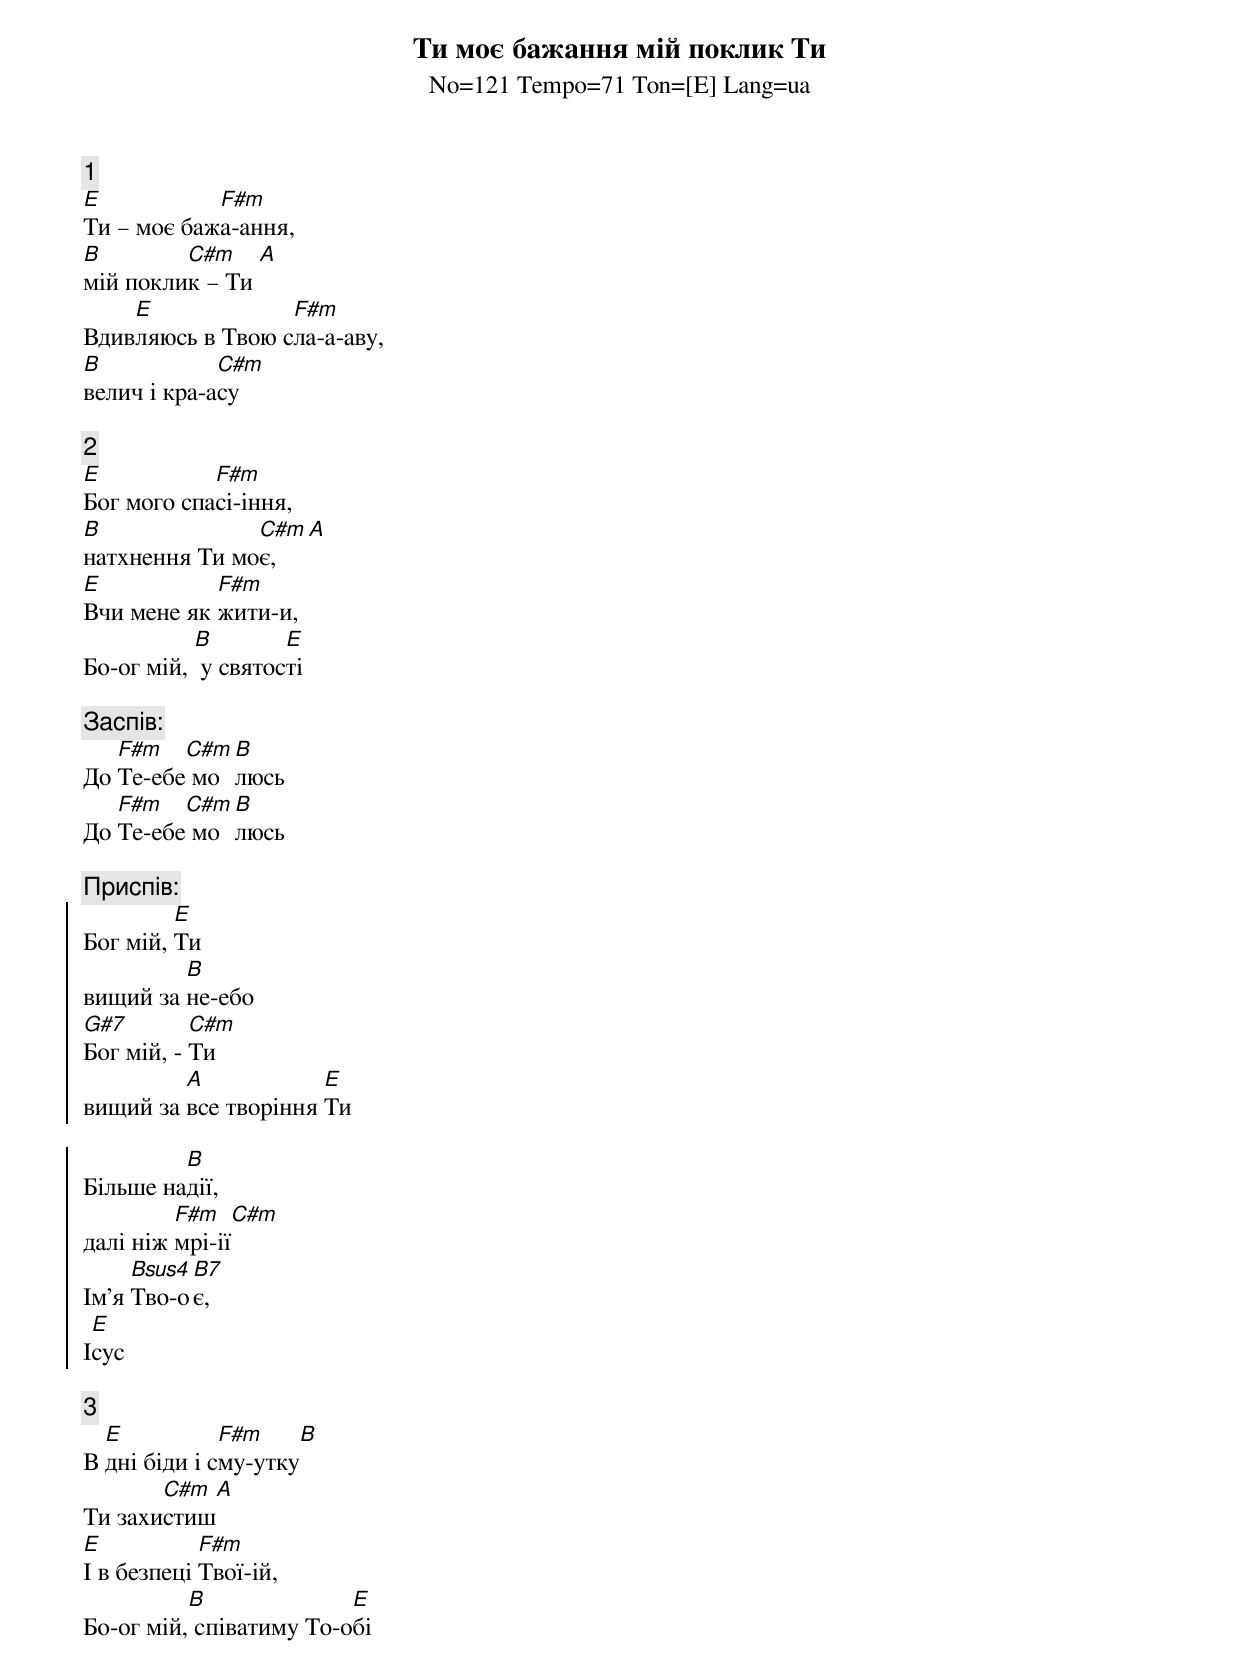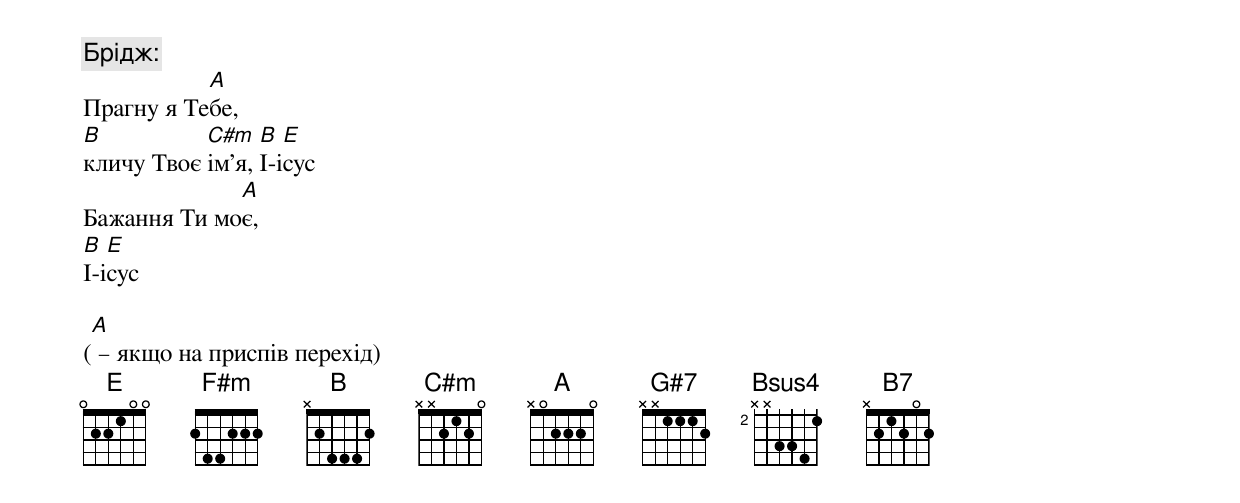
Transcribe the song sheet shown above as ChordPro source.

{title:Ти моє бажання мій поклик Ти}
{subtitle:No=121 Tempo=71 Ton=[E] Lang=ua}

{c: 1}
[E]Ти – моє баж[F#m]а-ання,
[B]мій покли[C#m]к – Ти [A]
Вдив[E]ляюсь в Твою с[F#m]ла-а-аву,
[B]велич і кра-а[C#m]су

{c: 2}
[E]Бог мого спа[F#m]сі-іння,
[B]натхнення Ти мо[C#m]є, [A]
[E]Вчи мене як [F#m]жити-и,
Бо-ог мій, [B] у святос[E]ті

{c: Заспів:}
До [F#m]Те-ебе[C#m] мо[B]люсь
До [F#m]Те-ебе[C#m] мо[B]люсь

{c: Приспів:}
{soc}
Бог мій, [E]Ти
вищий за [B]не-ебо
[G#7]Бог мій, - [C#m]Ти
вищий за [A]все творіння [E]Ти

Більше на[B]дії,
далі ніж [F#m]мрі-ії[C#m]
Ім’я [Bsus4]Тво-о[B7]є,
І[E]суc
{eoc}

{c: 3}
В [E]дні біди і с[F#m]му-утку[B]
Ти захи[C#m]стиш[A]
[E]І в безпеці [F#m]Твої-ій,
Бо-ог мій,[B] cпіватиму То-о[E]бі

{c: Брідж:}
{sob}
Прагну я Те[A]бе,
[B]кличу Твоє [С#m]ім’я, [B]І-і[E]сус
Бажання Ти мо[A]є,
[B]І-і[E]сус

([A] – якщо на приспів перехід)
{eob}
